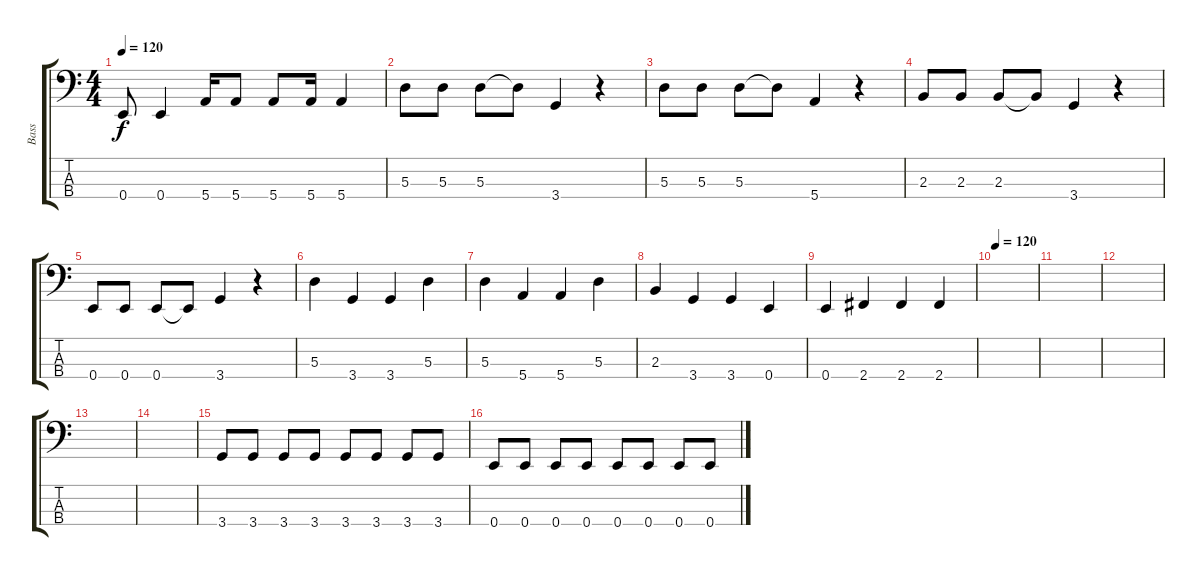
\track ("Bass" "Bass") {instrument electricbassfinger}
\staff {score tabs}
\tuning (G2 D2 A1 E1) {hide}
\ts (4 4)
\tempo 120
\clef f4
\ks c
0.4.8{dy f} 0.4.4 5.4.16 5.4.8 5.4.8 5.4.16 5.4.4 |
5.3.8 5.3.8 5.3.8 5.3{t}.8 3.4.4 r.4 |
5.3.8 5.3.8 5.3.8 5.3{t}.8 5.4.4 r.4 |
2.3.8 2.3.8 2.3.8 2.3{t}.8 3.4.4 r.4 |
0.4.8 0.4.8 0.4.8 0.4{t}.8 3.4.4 r.4 |
5.3.4 3.4.4 3.4.4 5.3.4 |
5.3.4 5.4.4 5.4.4 5.3.4 |
2.3.4 3.4.4 3.4.4 0.4.4 |
0.4.4 2.4.4 2.4.4 2.4.4 |
\tempo 120
|
|
|
|
|
3.4.8 3.4.8 3.4.8 3.4.8 3.4.8 3.4.8 3.4.8 3.4.8 |
0.4.8 0.4.8 0.4.8 0.4.8 0.4.8 0.4.8 0.4.8 0.4.8
